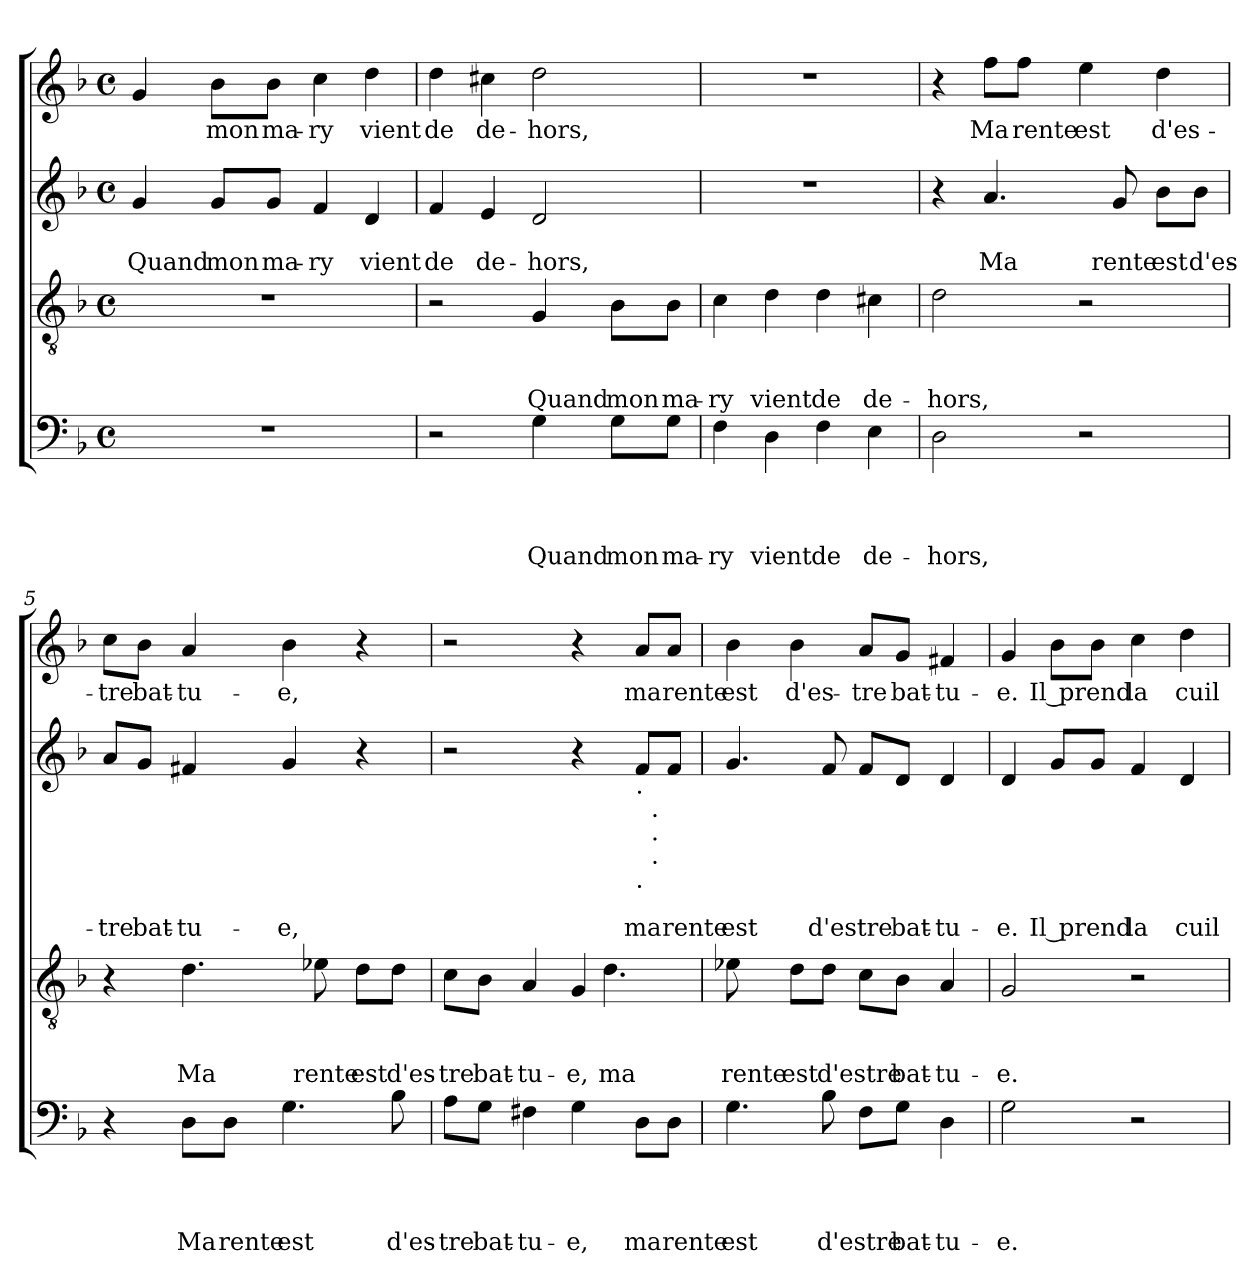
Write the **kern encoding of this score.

**kern	**text	**text	**text	**text	**kern	**text	**text	**text	**kern	**text	**text	**kern	**text
*part4	*part4	*part4	*part4	*part4	*part3	*part3	*part3	*part3	*part2	*part2	*part2	*part1	*part1
*staff4	*staff4	*staff4	*staff4	*staff4	*staff3	*staff3	*staff3	*staff3	*staff2	*staff2	*staff2	*staff1	*staff1
*clefF4	*	*	*	*	*clefGv2	*	*	*	*clefG2	*	*	*clefG2	*
*k[b-]	*	*	*	*	*k[b-]	*	*	*	*k[b-]	*	*	*k[b-]	*
*F:	*	*	*	*	*F:	*	*	*	*F:	*	*	*F:	*
*M4/4	*	*	*	*	*M4/4	*	*	*	*M4/4	*	*	*M4/4	*
*met(c)	*	*	*	*	*met(c)	*	*	*	*met(c)	*	*	*met(c)	*
=1	=1	=1	=1	=1	=1	=1	=1	=1	=1	=1	=1	=1	=1
!	!	!	!	!	!	!	!	!	!	!	!LO:LY:b	!	!
1r	.	.	.	.	1r	.	.	.	4g/	.	Quand	4g/	.
!	!	!	!	!	!	!	!	!	!	!	!LO:LY:b	!	!LO:LY:b
.	.	.	.	.	.	.	.	.	8g/L	.	mon	8b-\L	mon
!	!	!	!	!	!	!	!	!	!	!	!LO:LY:b	!	!LO:LY:b
.	.	.	.	.	.	.	.	.	8g/J	.	ma-	8b-\J	ma-
!	!	!	!	!	!	!	!	!	!	!	!LO:LY:b	!	!LO:LY:b
.	.	.	.	.	.	.	.	.	4f/	.	-ry	4cc\	-ry
!	!	!	!	!	!	!	!	!	!	!	!LO:LY:b	!	!LO:LY:b
.	.	.	.	.	.	.	.	.	4d/	.	vient	4dd\	vient
=2	=2	=2	=2	=2	=2	=2	=2	=2	=2	=2	=2	=2	=2
!	!	!	!	!	!	!	!	!	!	!	!LO:LY:b	!	!LO:LY:b
2r	.	.	.	.	2r	.	.	.	4f/	.	de	4dd\	de
!	!	!	!	!	!	!	!	!	!	!	!LO:LY:b	!	!LO:LY:b
.	.	.	.	.	.	.	.	.	4e/	.	de-	4cc#X\	de-
!	!	!	!	!LO:LY:b	!	!	!	!LO:LY:b	!	!	!LO:LY:b	!	!LO:LY:b
4G\	.	.	.	Quand	4G/	.	.	Quand	2d/	.	-hors,	2dd\	-hors,
!	!	!	!	!LO:LY:b	!	!	!	!LO:LY:b	!	!	!	!	!
8G\L	.	.	.	mon	8B-\L	.	.	mon	.	.	.	.	.
!	!	!	!	!LO:LY:b	!	!	!	!LO:LY:b	!	!	!	!	!
8G\J	.	.	.	ma-	8B-\J	.	.	ma-	.	.	.	.	.
=3	=3	=3	=3	=3	=3	=3	=3	=3	=3	=3	=3	=3	=3
!	!	!	!	!LO:LY:b	!	!	!	!LO:LY:b	!	!	!	!	!
4F\	.	.	.	-ry	4c\	.	.	-ry	1r	.	.	1r	.
!	!	!	!	!LO:LY:b	!	!	!	!LO:LY:b	!	!	!	!	!
4D\	.	.	.	vient	4d\	.	.	vient	.	.	.	.	.
!	!	!	!	!LO:LY:b	!	!	!	!LO:LY:b	!	!	!	!	!
4F\	.	.	.	de	4d\	.	.	de	.	.	.	.	.
!	!	!	!	!LO:LY:b	!	!	!	!LO:LY:b	!	!	!	!	!
4E\	.	.	.	de-	4c#X\	.	.	de-	.	.	.	.	.
=4	=4	=4	=4	=4	=4	=4	=4	=4	=4	=4	=4	=4	=4
!	!	!	!	!LO:LY:b	!	!	!	!LO:LY:b	!	!	!	!	!
2D\	.	.	.	-hors,	2d\	.	.	-hors,	4r	.	.	4r	.
!	!	!	!	!	!	!	!	!	!	!	!LO:LY:b	!	!LO:LY:b
.	.	.	.	.	.	.	.	.	4.a/	.	Ma	8ff\L	Ma
!	!	!	!	!	!	!	!	!	!	!	!	!	!LO:LY:b
.	.	.	.	.	.	.	.	.	.	.	.	8ff\J	rente
!	!	!	!	!	!	!	!	!	!	!	!	!	!LO:LY:b
2r	.	.	.	.	2r	.	.	.	.	.	.	4ee\	est
!	!	!	!	!	!	!	!	!	!	!	!LO:LY:b	!	!
.	.	.	.	.	.	.	.	.	8g/	.	rente	.	.
!	!	!	!	!	!	!	!	!	!	!	!LO:LY:b	!	!LO:LY:b
.	.	.	.	.	.	.	.	.	8b-\L	.	est	4dd\	d'es-
!	!	!	!	!	!	!	!	!	!	!	!LO:LY:b	!	!
.	.	.	.	.	.	.	.	.	8b-\J	.	d'es-	.	.
!!LO:LB:g=z
=5	=5	=5	=5	=5	=5	=5	=5	=5	=5	=5	=5	=5	=5
!	!	!	!	!	!	!	!	!	!	!	!LO:LY:b	!	!LO:LY:b
4r	.	.	.	.	4r	.	.	.	8a/L	.	-tre	8cc\L	-tre
!	!	!	!	!	!	!	!	!	!	!	!LO:LY:b	!	!LO:LY:b
.	.	.	.	.	.	.	.	.	8g/J	.	bat-	8b-\J	bat-
!	!	!	!	!LO:LY:b	!	!	!	!LO:LY:b	!	!	!LO:LY:b	!	!LO:LY:b
8D\L	.	.	.	Ma	4.d\	.	.	Ma	4f#X/	.	-tu-	4a/	-tu-
!	!	!	!	!LO:LY:b	!	!	!	!	!	!	!	!	!
8D\J	.	.	.	rente	.	.	.	.	.	.	.	.	.
!	!	!	!	!LO:LY:b	!	!	!	!	!	!	!LO:LY:b	!	!LO:LY:b
4.G\	.	.	.	est	.	.	.	.	4g/	.	-e,	4b-\	-e,
!	!	!	!	!	!	!	!	!LO:LY:b	!	!	!	!	!
.	.	.	.	.	8e-X\	.	.	rente	.	.	.	.	.
!	!	!	!	!	!	!	!	!LO:LY:b	!	!	!	!	!
.	.	.	.	.	8d\L	.	.	est	4r	.	.	4r	.
!	!	!	!	!LO:LY:b	!	!	!	!LO:LY:b	!	!	!	!	!
8B-\	.	.	.	d'es-	8d\J	.	.	d'es-	.	.	.	.	.
=6	=6	=6	=6	=6	=6	=6	=6	=6	=6	=6	=6	=6	=6
!	!	!	!	!LO:LY:b	!	!	!	!LO:LY:b	!	!	!	!	!
*	*	*	*	*	*^	*	*	*	*	*	*	*	*
8A\L	.	.	.	-tre	8c\L	2ryy	.	.	-tre	2r	.	.	2r	.
!	!	!	!	!LO:LY:b	!	!	!	!	!LO:LY:b	!	!	!	!	!
8G\J	.	.	.	bat-	8B-\J	.	.	.	bat-	.	.	.	.	.
!	!	!	!	!LO:LY:b	!	!	!	!	!LO:LY:b	!	!	!	!	!
4F#X\	.	.	.	-tu-	4A/	.	.	.	-tu-	.	.	.	.	.
!	!	!	!	!LO:LY:b	!	!	!	!	!LO:LY:b	!	!	!	!	!
4G\	.	.	.	-e,	4G/	8ryy	.	.	-e,	4r	.	.	4r	.
!	!	!	!	!	!	!	!	!	!LO:LY:b	!	!	!	!	!
.	.	.	.	.	.	4.d\	.	.	ma	.	.	.	.	.
!	!	!	!	!	!	!	!	!	!	!LO:TX:b:t=.\n     .\n      .\n      .	!	!	!	!
!	!	!	!	!	!	!	!	!	!	!LO:TX:b:t=.	!	!	!	!
!	!	!	!	!LO:LY:b	!	!	!	!	!	!	!	!LO:LY:b	!	!LO:LY:b
8D\L	.	.	.	ma	4ryy	.	.	.	.	8f/L	.	ma	8a/L	ma
!	!	!	!	!LO:LY:b	!	!	!	!	!	!	!	!LO:LY:b	!	!LO:LY:b
8D\J	.	.	.	rente	.	.	.	.	.	8f/J	.	rente	8a/J	rente
*	*	*	*	*	*v	*v	*	*	*	*	*	*	*	*
=7	=7	=7	=7	=7	=7	=7	=7	=7	=7	=7	=7	=7	=7
!	!	!	!	!LO:LY:b	!	!	!	!LO:LY:b	!	!	!LO:LY:b	!	!LO:LY:b
4.G\	.	.	.	est	8e-X\	.	.	rente	4.g/	.	est	4b-\	est
.	.	.	.	.	8ryy	.	.	.	.	.	.	.	.
!	!	!	!	!	!	!	!	!LO:LY:b	!	!	!	!	!LO:LY:b
.	.	.	.	.	8d\L	.	.	est	.	.	.	4b-\	d'es-
!	!	!	!	!LO:LY:b	!	!	!	!LO:LY:b	!	!	!LO:LY:b	!	!
8B-\	.	.	.	d'estre	8d\J	.	.	d'estre	8f/	.	d'estre	.	.
!	!	!	!	!	!	!	!	!	!	!	!	!	!LO:LY:b
8F\L	.	.	.	.	8c\L	.	.	.	8f/L	.	.	8a/L	-tre
!	!	!	!	!LO:LY:b	!	!	!	!LO:LY:b	!	!	!LO:LY:b	!	!LO:LY:b
8G\J	.	.	.	bat-	8B-\J	.	.	bat-	8d/J	.	bat-	8g/J	bat-
!	!	!	!	!LO:LY:b	!	!	!	!LO:LY:b	!	!	!LO:LY:b	!	!LO:LY:b
4D\	.	.	.	-tu-	4A/	.	.	-tu-	4d/	.	-tu-	4f#X/	-tu-
=8	=8	=8	=8	=8	=8	=8	=8	=8	=8	=8	=8	=8	=8
!	!	!	!	!LO:LY:b	!	!	!	!LO:LY:b	!	!	!LO:LY:b	!	!LO:LY:b
2G\	.	.	.	-e.	2G/	.	.	-e.	4d/	.	-e.	4g/	-e.
!	!	!	!	!	!	!	!	!	!	!	!LO:LY:b	!	!LO:LY:b
.	.	.	.	.	.	.	.	.	8g/L	.	Il prend	8b-\L	Il prend
.	.	.	.	.	.	.	.	.	8g/J	.	.	8b-\J	.
!	!	!	!	!	!	!	!	!	!	!	!LO:LY:b	!	!LO:LY:b
2r	.	.	.	.	2r	.	.	.	4f/	.	la	4cc\	la
!	!	!	!	!	!	!	!	!	!	!	!LO:LY:b	!	!LO:LY:b
.	.	.	.	.	.	.	.	.	4d/	.	cuil-	4dd\	cuil-
=	=	=	=	=	=	=	=	=	=	=	=	=	=
*-	*-	*-	*-	*-	*-	*-	*-	*-	*-	*-	*-	*-	*-
